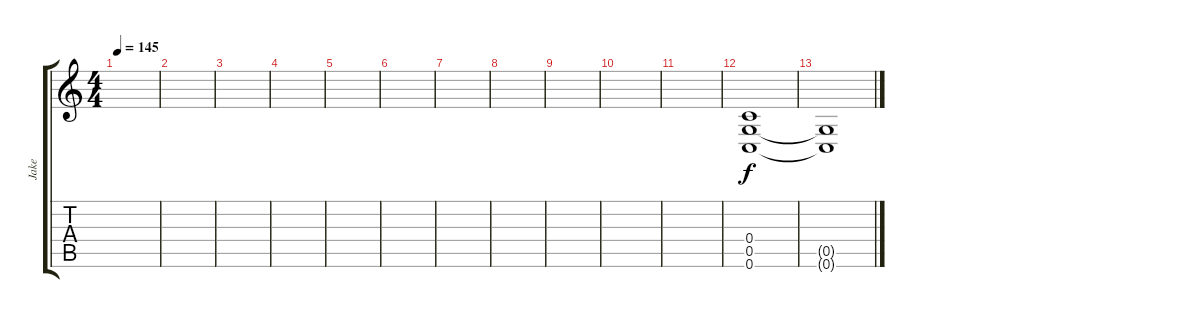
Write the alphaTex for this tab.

\track ("Jake " "Jake ") {instrument distortionguitar}
\staff {score tabs}
\tuning (D4 A3 F3 C3 G2 C2) {hide}
\ts (4 4)
\tempo 145
\clef g2
\ks c
|
|
|
|
|
|
|
|
|
|
|
(0.4 0.5 0.6).1 |
(0.5{t} 0.6{t}).1
